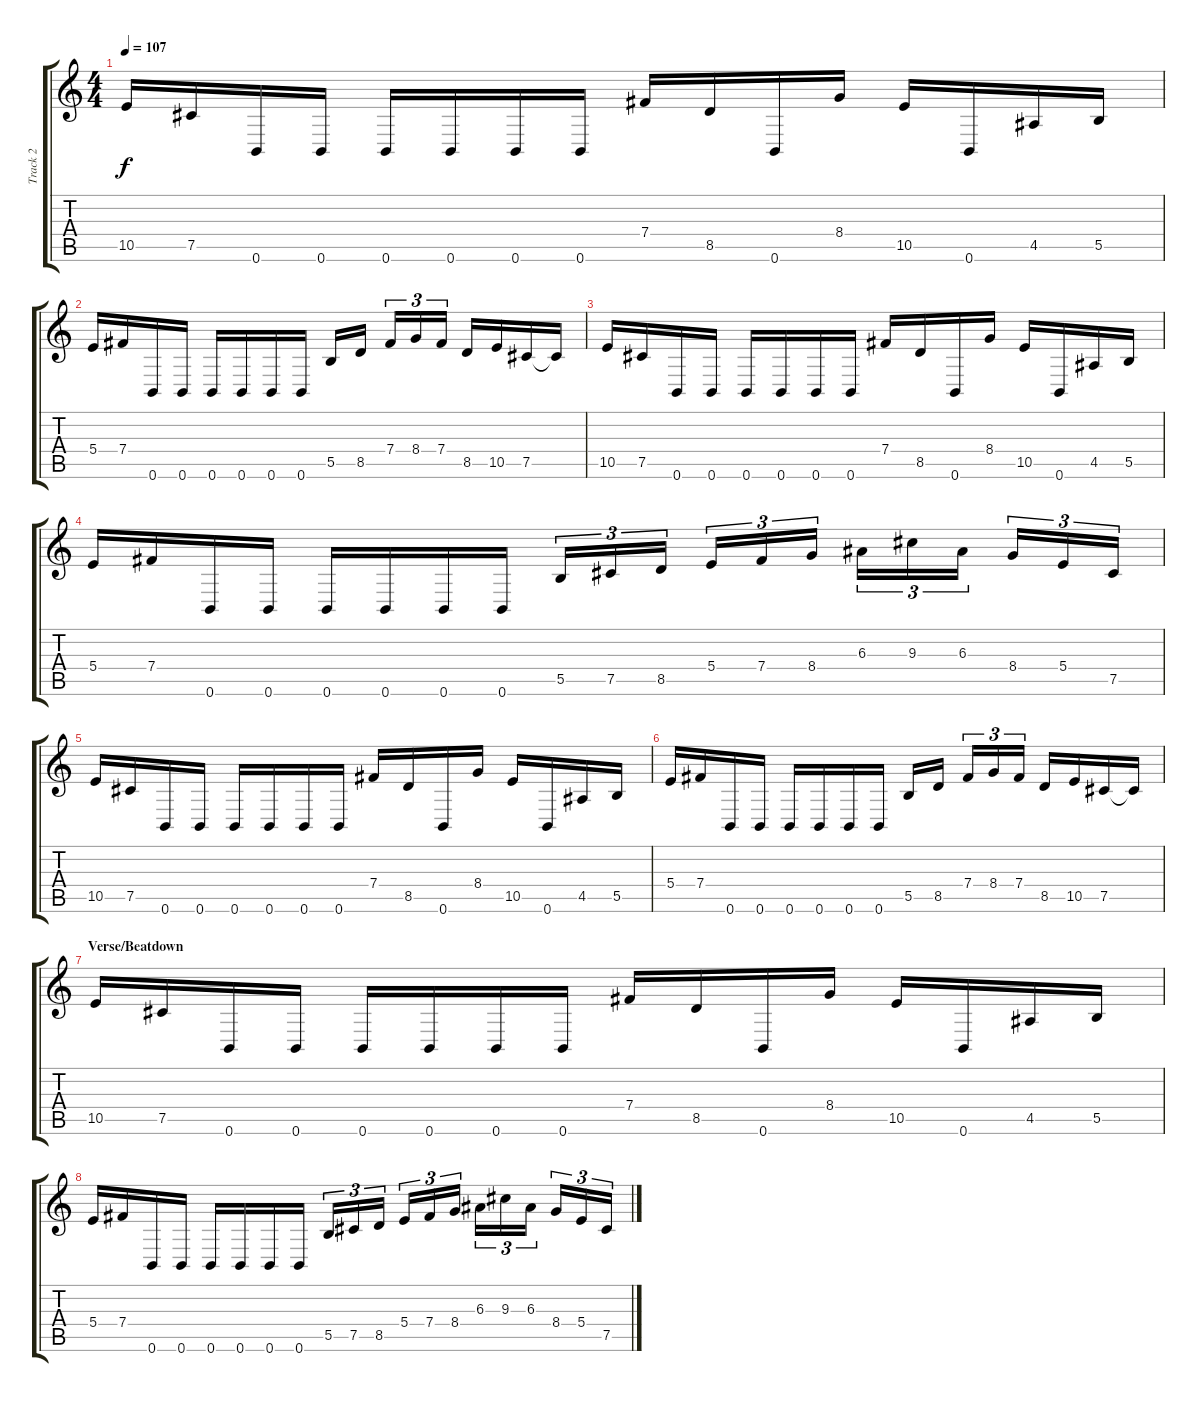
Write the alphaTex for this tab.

\track ("Track 2" "Track 2") {instrument distortionguitar}
\staff {score tabs}
\tuning (Db4 Ab3 E3 B2 Gb2 B1) {hide}
\ts (4 4)
\tempo 107
\clef g2
\ks c
10.5.16{dy f} 7.5.16 0.6.16 0.6.16 0.6.16 0.6.16 0.6.16 0.6.16 7.4.16 8.5.16 0.6.16 8.4.16 10.5.16 0.6.16 4.5.16 5.5.16 |
5.4.16 7.4.16 0.6.16 0.6.16 0.6.16 0.6.16 0.6.16 0.6.16 5.5.16 8.5.16 7.4.16{tu (3 2)} 8.4.16{tu (3 2)} 7.4.16{tu (3 2)} 8.5.16 10.5.16 7.5.16 7.5{t}.16 |
10.5.16 7.5.16 0.6.16 0.6.16 0.6.16 0.6.16 0.6.16 0.6.16 7.4.16 8.5.16 0.6.16 8.4.16 10.5.16 0.6.16 4.5.16 5.5.16 |
5.4.16 7.4.16 0.6.16 0.6.16 0.6.16 0.6.16 0.6.16 0.6.16 5.5.16{tu (3 2)} 7.5.16{tu (3 2)} 8.5.16{tu (3 2)} 5.4.16{tu (3 2)} 7.4.16{tu (3 2)} 8.4.16{tu (3 2)} 6.3.16{tu (3 2)} 9.3.16{tu (3 2)} 6.3.16{tu (3 2)} 8.4.16{tu (3 2)} 5.4.16{tu (3 2)} 7.5.16{tu (3 2)} |
10.5.16 7.5.16 0.6.16 0.6.16 0.6.16 0.6.16 0.6.16 0.6.16 7.4.16 8.5.16 0.6.16 8.4.16 10.5.16 0.6.16 4.5.16 5.5.16 |
5.4.16 7.4.16 0.6.16 0.6.16 0.6.16 0.6.16 0.6.16 0.6.16 5.5.16 8.5.16 7.4.16{tu (3 2)} 8.4.16{tu (3 2)} 7.4.16{tu (3 2)} 8.5.16 10.5.16 7.5.16 7.5{t}.16 |
\section ("" "Verse/Beatdown")
10.5.16 7.5.16 0.6.16 0.6.16 0.6.16 0.6.16 0.6.16 0.6.16 7.4.16 8.5.16 0.6.16 8.4.16 10.5.16 0.6.16 4.5.16 5.5.16 |
5.4.16 7.4.16 0.6.16 0.6.16 0.6.16 0.6.16 0.6.16 0.6.16 5.5.16{tu (3 2)} 7.5.16{tu (3 2)} 8.5.16{tu (3 2)} 5.4.16{tu (3 2)} 7.4.16{tu (3 2)} 8.4.16{tu (3 2)} 6.3.16{tu (3 2)} 9.3.16{tu (3 2)} 6.3.16{tu (3 2)} 8.4.16{tu (3 2)} 5.4.16{tu (3 2)} 7.5.16{tu (3 2)}
